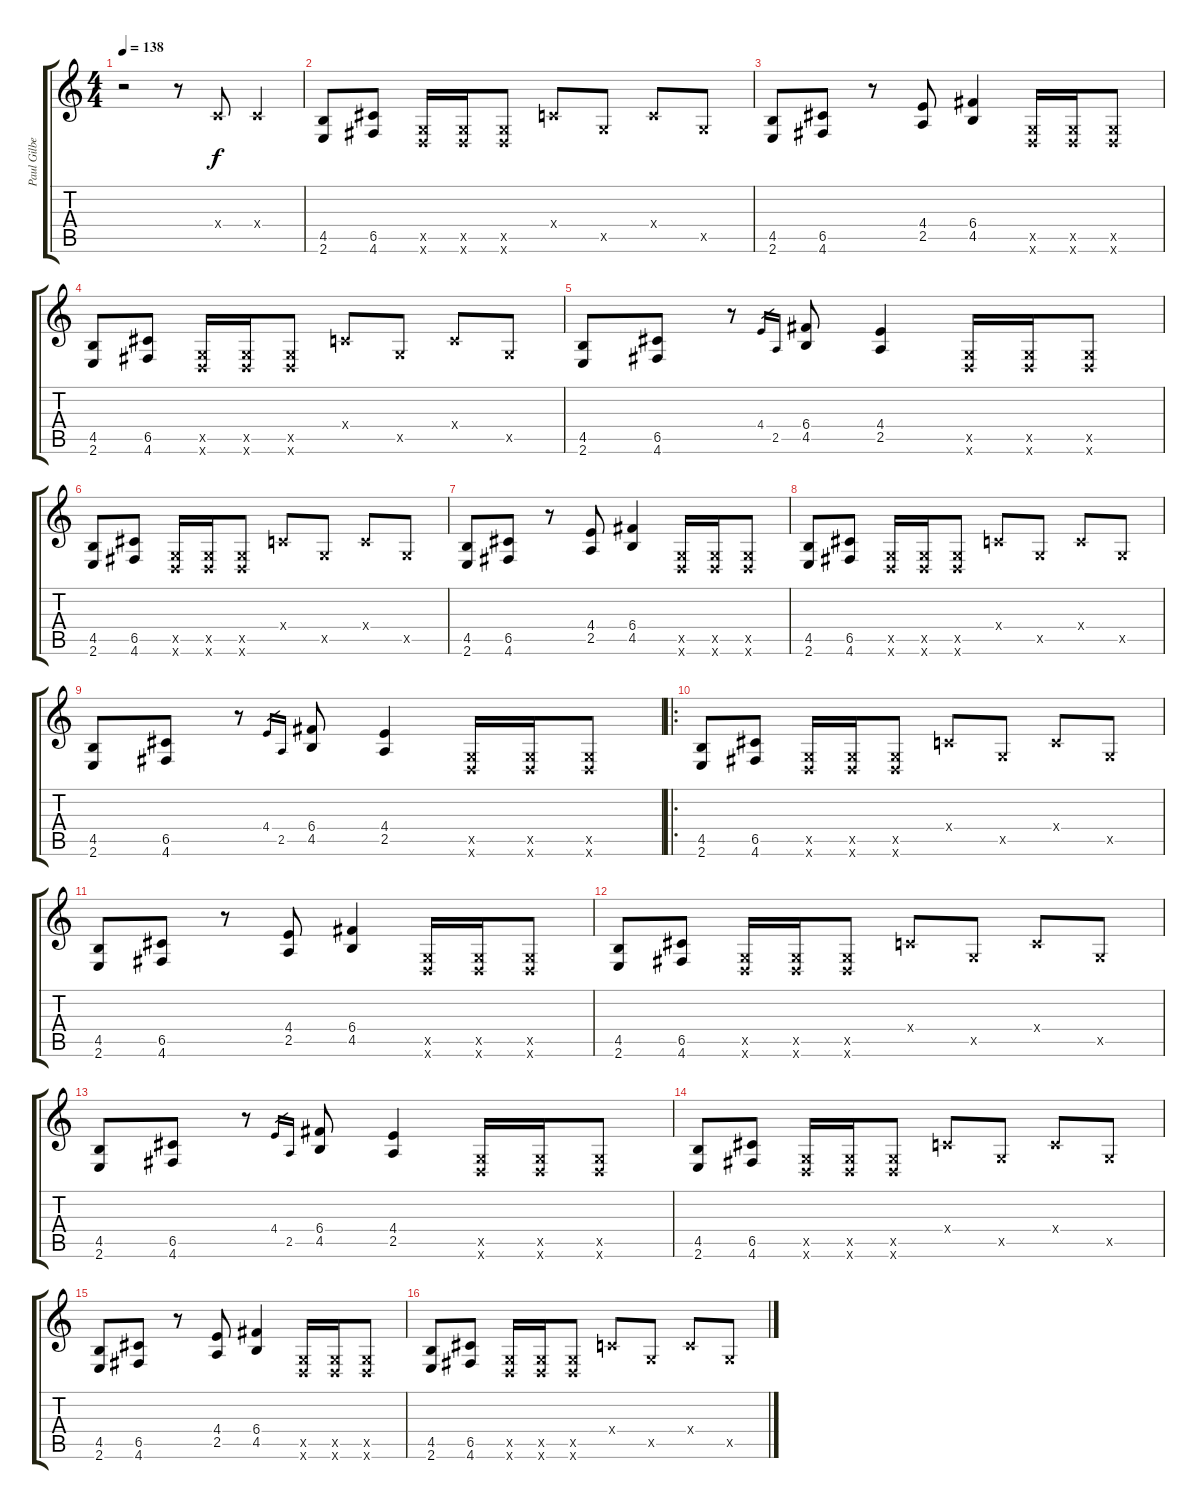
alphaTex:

\track ("Paul Gilbert 1" "Paul Gilbe") {instrument distortionguitar}
\staff {score tabs}
\tuning (D4 A3 F3 C3 G2 D2) {hide}
\ts (4 4)
\tempo 138
\clef g2
\ks c
r.2{dy f instrument distortionguitar} r.8 0.4{x}.8 0.4{x}.4 |
(4.5 2.6).8 (6.5 4.6).8 (0.5{x} 0.6{x}).16 (0.5{x} 0.6{x}).16 (0.5{x} 0.6{x}).8 0.4{x}.8 0.5{x}.8 0.4{x}.8 0.5{x}.8 |
(4.5 2.6).8 (6.5 4.6).8 r.8 (4.4 2.5).8 (6.4 4.5).4 (0.5{x} 0.6{x}).16 (0.5{x} 0.6{x}).16 (0.5{x} 0.6{x}).8 |
(4.5 2.6).8 (6.5 4.6).8 (0.5{x} 0.6{x}).16 (0.5{x} 0.6{x}).16 (0.5{x} 0.6{x}).8 0.4{x}.8 0.5{x}.8 0.4{x}.8 0.5{x}.8 |
(4.5 2.6).8 (6.5 4.6).8 r.8 4.4.16{gr} 2.5.16{gr} (6.4 4.5).8 (4.4 2.5).4 (0.5{x} 0.6{x}).16 (0.5{x} 0.6{x}).16 (0.5{x} 0.6{x}).8 |
(4.5 2.6).8 (6.5 4.6).8 (0.5{x} 0.6{x}).16 (0.5{x} 0.6{x}).16 (0.5{x} 0.6{x}).8 0.4{x}.8 0.5{x}.8 0.4{x}.8 0.5{x}.8 |
(4.5 2.6).8 (6.5 4.6).8 r.8 (4.4 2.5).8 (6.4 4.5).4 (0.5{x} 0.6{x}).16 (0.5{x} 0.6{x}).16 (0.5{x} 0.6{x}).8 |
(4.5 2.6).8 (6.5 4.6).8 (0.5{x} 0.6{x}).16 (0.5{x} 0.6{x}).16 (0.5{x} 0.6{x}).8 0.4{x}.8 0.5{x}.8 0.4{x}.8 0.5{x}.8 |
(4.5 2.6).8 (6.5 4.6).8 r.8 4.4.16{gr} 2.5.16{gr} (6.4 4.5).8 (4.4 2.5).4 (0.5{x} 0.6{x}).16 (0.5{x} 0.6{x}).16 (0.5{x} 0.6{x}).8 |
\ro
(4.5 2.6).8 (6.5 4.6).8 (0.5{x} 0.6{x}).16 (0.5{x} 0.6{x}).16 (0.5{x} 0.6{x}).8 0.4{x}.8 0.5{x}.8 0.4{x}.8 0.5{x}.8 |
(4.5 2.6).8 (6.5 4.6).8 r.8 (4.4 2.5).8 (6.4 4.5).4 (0.5{x} 0.6{x}).16 (0.5{x} 0.6{x}).16 (0.5{x} 0.6{x}).8 |
(4.5 2.6).8 (6.5 4.6).8 (0.5{x} 0.6{x}).16 (0.5{x} 0.6{x}).16 (0.5{x} 0.6{x}).8 0.4{x}.8 0.5{x}.8 0.4{x}.8 0.5{x}.8 |
(4.5 2.6).8 (6.5 4.6).8 r.8 4.4.16{gr} 2.5.16{gr} (6.4 4.5).8 (4.4 2.5).4 (0.5{x} 0.6{x}).16 (0.5{x} 0.6{x}).16 (0.5{x} 0.6{x}).8 |
(4.5 2.6).8 (6.5 4.6).8 (0.5{x} 0.6{x}).16 (0.5{x} 0.6{x}).16 (0.5{x} 0.6{x}).8 0.4{x}.8 0.5{x}.8 0.4{x}.8 0.5{x}.8 |
(4.5 2.6).8 (6.5 4.6).8 r.8 (4.4 2.5).8 (6.4 4.5).4 (0.5{x} 0.6{x}).16 (0.5{x} 0.6{x}).16 (0.5{x} 0.6{x}).8 |
(4.5 2.6).8 (6.5 4.6).8 (0.5{x} 0.6{x}).16 (0.5{x} 0.6{x}).16 (0.5{x} 0.6{x}).8 0.4{x}.8 0.5{x}.8 0.4{x}.8 0.5{x}.8
